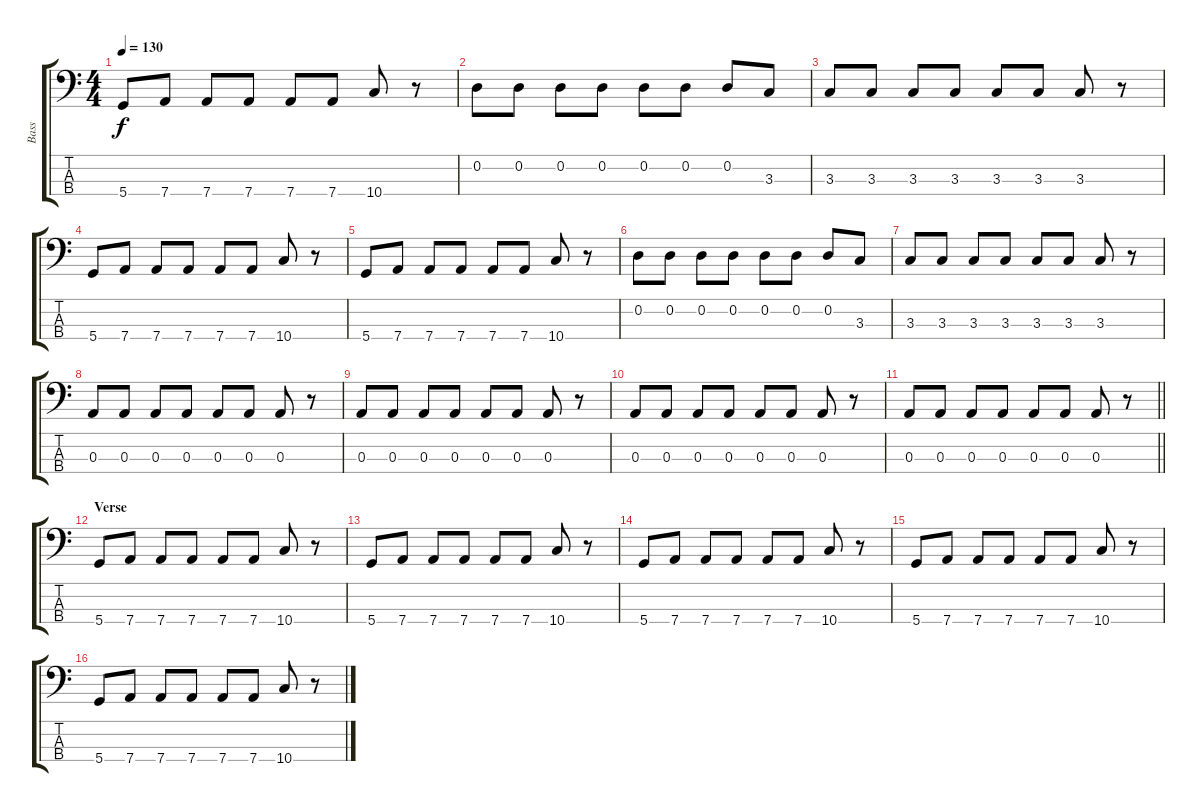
\track ("Bass" "Bass") {instrument electricbassfinger}
\staff {score tabs}
\tuning (G2 D2 A1 D1) {hide}
\ts (4 4)
\tempo 130
\clef f4
\ks c
5.4.8{dy f} 7.4.8 7.4.8 7.4.8 7.4.8 7.4.8 10.4.8 r.8 |
0.2.8 0.2.8 0.2.8 0.2.8 0.2.8 0.2.8 0.2.8 3.3.8 |
3.3.8 3.3.8 3.3.8 3.3.8 3.3.8 3.3.8 3.3.8 r.8 |
5.4.8 7.4.8 7.4.8 7.4.8 7.4.8 7.4.8 10.4.8 r.8 |
5.4.8 7.4.8 7.4.8 7.4.8 7.4.8 7.4.8 10.4.8 r.8 |
0.2.8 0.2.8 0.2.8 0.2.8 0.2.8 0.2.8 0.2.8 3.3.8 |
3.3.8 3.3.8 3.3.8 3.3.8 3.3.8 3.3.8 3.3.8 r.8 |
0.3.8 0.3.8 0.3.8 0.3.8 0.3.8 0.3.8 0.3.8 r.8 |
0.3.8 0.3.8 0.3.8 0.3.8 0.3.8 0.3.8 0.3.8 r.8 |
0.3.8 0.3.8 0.3.8 0.3.8 0.3.8 0.3.8 0.3.8 r.8 |
\barLineRight lightlight
0.3.8 0.3.8 0.3.8 0.3.8 0.3.8 0.3.8 0.3.8 r.8 |
\section ("" "Verse")
5.4.8 7.4.8 7.4.8 7.4.8 7.4.8 7.4.8 10.4.8 r.8 |
5.4.8 7.4.8 7.4.8 7.4.8 7.4.8 7.4.8 10.4.8 r.8 |
5.4.8 7.4.8 7.4.8 7.4.8 7.4.8 7.4.8 10.4.8 r.8 |
5.4.8 7.4.8 7.4.8 7.4.8 7.4.8 7.4.8 10.4.8 r.8 |
5.4.8 7.4.8 7.4.8 7.4.8 7.4.8 7.4.8 10.4.8 r.8
